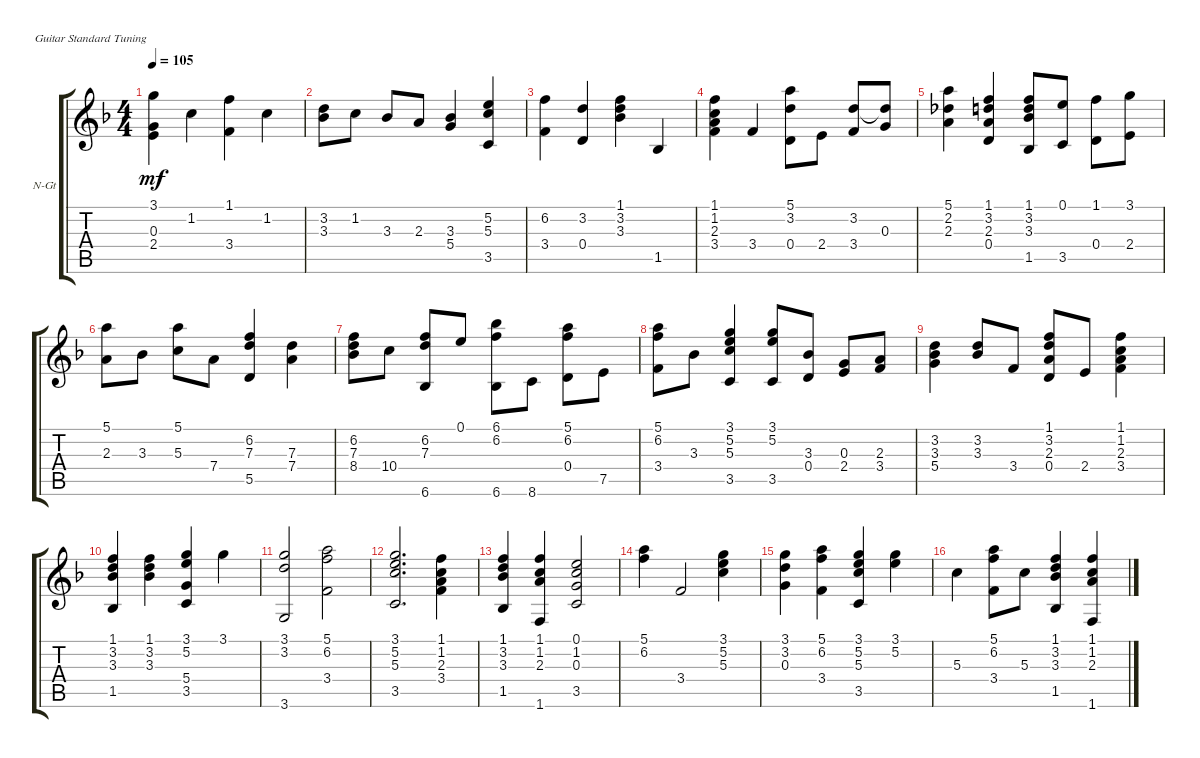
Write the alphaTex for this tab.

\defaultSystemsLayout 4
\bracketExtendMode groupsimilarinstruments
\firstSystemTrackNameOrientation horizontal
\otherSystemsTrackNameOrientation horizontal
\track ("Nylon Guitar" "N-Gt") {instrument acousticguitarnylon}
\staff {score tabs}
\tuning (E4 B3 G3 D3 A2 E2)
\ts (4 4)
\tempo 105
\clef g2
\ks f
(3.1 0.3 2.4).4{dy mf} 1.2.4 (1.1 3.4).4 1.2.4 |
(3.2 3.3).8 1.2.8 3.3.8 2.3.8 (3.3 5.4).4 (3.5 5.3 5.2).4 |
(6.2 3.4).4 (0.4 3.2).4 (1.1 3.2 3.3).4 1.5.4 |
(1.1 1.2 2.3 3.4).4 3.4.4 (0.4 3.2 5.1).8 2.4.8 (3.4 3.2).8 (0.3 3.2{t}).8 |
(2.3 2.2 5.1).4 (1.1 3.2 2.3 0.4).4 (1.5 3.3 3.2 1.1).8 (3.5 0.1).8 (1.1 0.4).8 (2.4 3.1).8 |
(5.1 2.3).8 3.3.8 (5.1 5.3).8 7.4.8 (6.2 7.3 5.5).4 (7.3 7.4).4 |
(6.2 7.3 8.4).8 10.4.8 (6.6 6.2 7.3).8 0.1.8 (6.1 6.2 6.6).8 8.6.8 (5.1 6.2 0.4).8 7.5.8 |
(5.1 6.2 3.4).8 3.3.8 (3.1 5.2 5.3 3.5).4 (3.5 3.1 5.2).8 (3.3 0.4).8 (2.4 0.3).8 (2.3 3.4).8 |
(3.2 3.3 5.4).4 (3.2 3.3).8 3.4.8 (1.1 3.2 2.3 0.4).8 2.4.8 (1.1 1.2 2.3 3.4).4 |
(1.1 3.2 3.3 1.5).4 (1.1 3.2 3.3).4 (3.1 5.2 5.4 3.5).4 3.1.4 |
(3.1 3.2 3.6).2 (5.1 6.2 3.4).2 |
(3.1 5.2 5.3 3.5).2{d} (1.1 1.2 2.3 3.4).4 |
(1.1 3.2 3.3 1.5).4 (1.1 1.2 2.3 1.6).4 (0.1 1.2 0.3 3.5).2 |
(5.1 6.2).4 3.4.2 (3.1 5.2 5.3).4 |
(3.1 3.2 0.3).4 (5.1 6.2 3.4).4 (3.1 5.2 5.3 3.5).4 (3.1 5.2).4 |
5.3.4 (6.2 5.1 3.4).8 5.3.8 (1.1 3.2 3.3 1.5).4 (1.1 1.2 2.3 1.6).4
